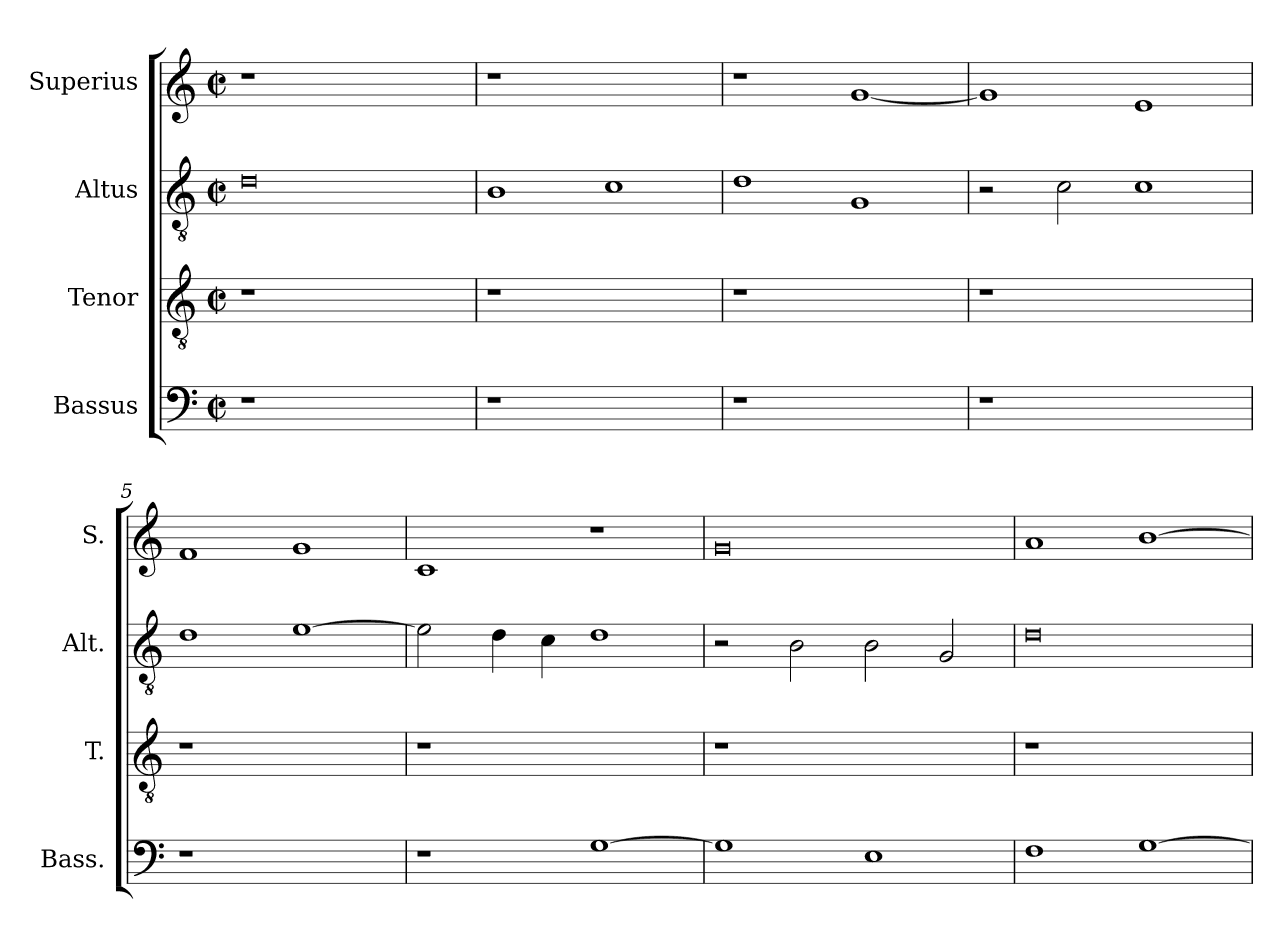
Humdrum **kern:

**kern	**kern	**kern	**kern
*part4	*part3	*part2	*part1
*staff4	*staff3	*staff2	*staff1
*I"Bassus	*I"Tenor	*I"Altus	*I"Superius
*I'Bass.	*I'T.	*I'Alt.	*I'S.
!!LO:PB:g=z
*clefF4	*clefGv2	*clefGv2	*clefG2
*	*ITrd7c12	*ITrd7c12	*
*k[]	*k[]	*k[]	*k[]
*C:	*C:	*C:	*C:
*M2/2	*M2/2	*M2/2	*M2/2
*met(c|)	*met(c|)	*met(c|)	*met(c|)
=1	=1	=1	=1
!LO:N:vis=1	!LO:N:vis=1	!	!LO:N:vis=1
1r	1r	0Di	1r
1ryy	1ryy	.	1ryy
=2	=2	=2	=2
!LO:N:vis=1	!LO:N:vis=1	!	!LO:N:vis=1
1r	1r	1BBi	1r
1ryy	1ryy	1Ci	1ryy
=3	=3	=3	=3
!LO:N:vis=1	!LO:N:vis=1	!	!
1r	1r	1Di	1r
1ryy	1ryy	1GGi	[<1gi
=4	=4	=4	=4
!LO:N:vis=1	!LO:N:vis=1	!	!
1r	1r	2r	1gi]
.	.	2Ci\	.
1ryy	1ryy	1Ci	1ei
=5	=5	=5	=5
!LO:N:vis=1	!LO:N:vis=1	!	!
1r	1r	1Di	1fi
1ryy	1ryy	[>1Ei	1gi
=6	=6	=6	=6
!	!LO:N:vis=1	!	!
1r	1r	2Ei\]	1ci
.	.	4Di\	.
.	.	4Ci\	.
[>1Gi	1ryy	1Di	1r
!!LO:LB:g=z
=7	=7	=7	=7
!	!LO:N:vis=1	!	!
1Gi]	1r	2r	0gi
.	.	2BBi\	.
1Ei	1ryy	2BBi\	.
.	.	2GGi/	.
=8	=8	=8	=8
!	!LO:N:vis=1	!	!
1Fi	1r	0Di	1ai
[>1Gi	1ryy	.	[>1bi
=	=	=	=
*-	*-	*-	*-
